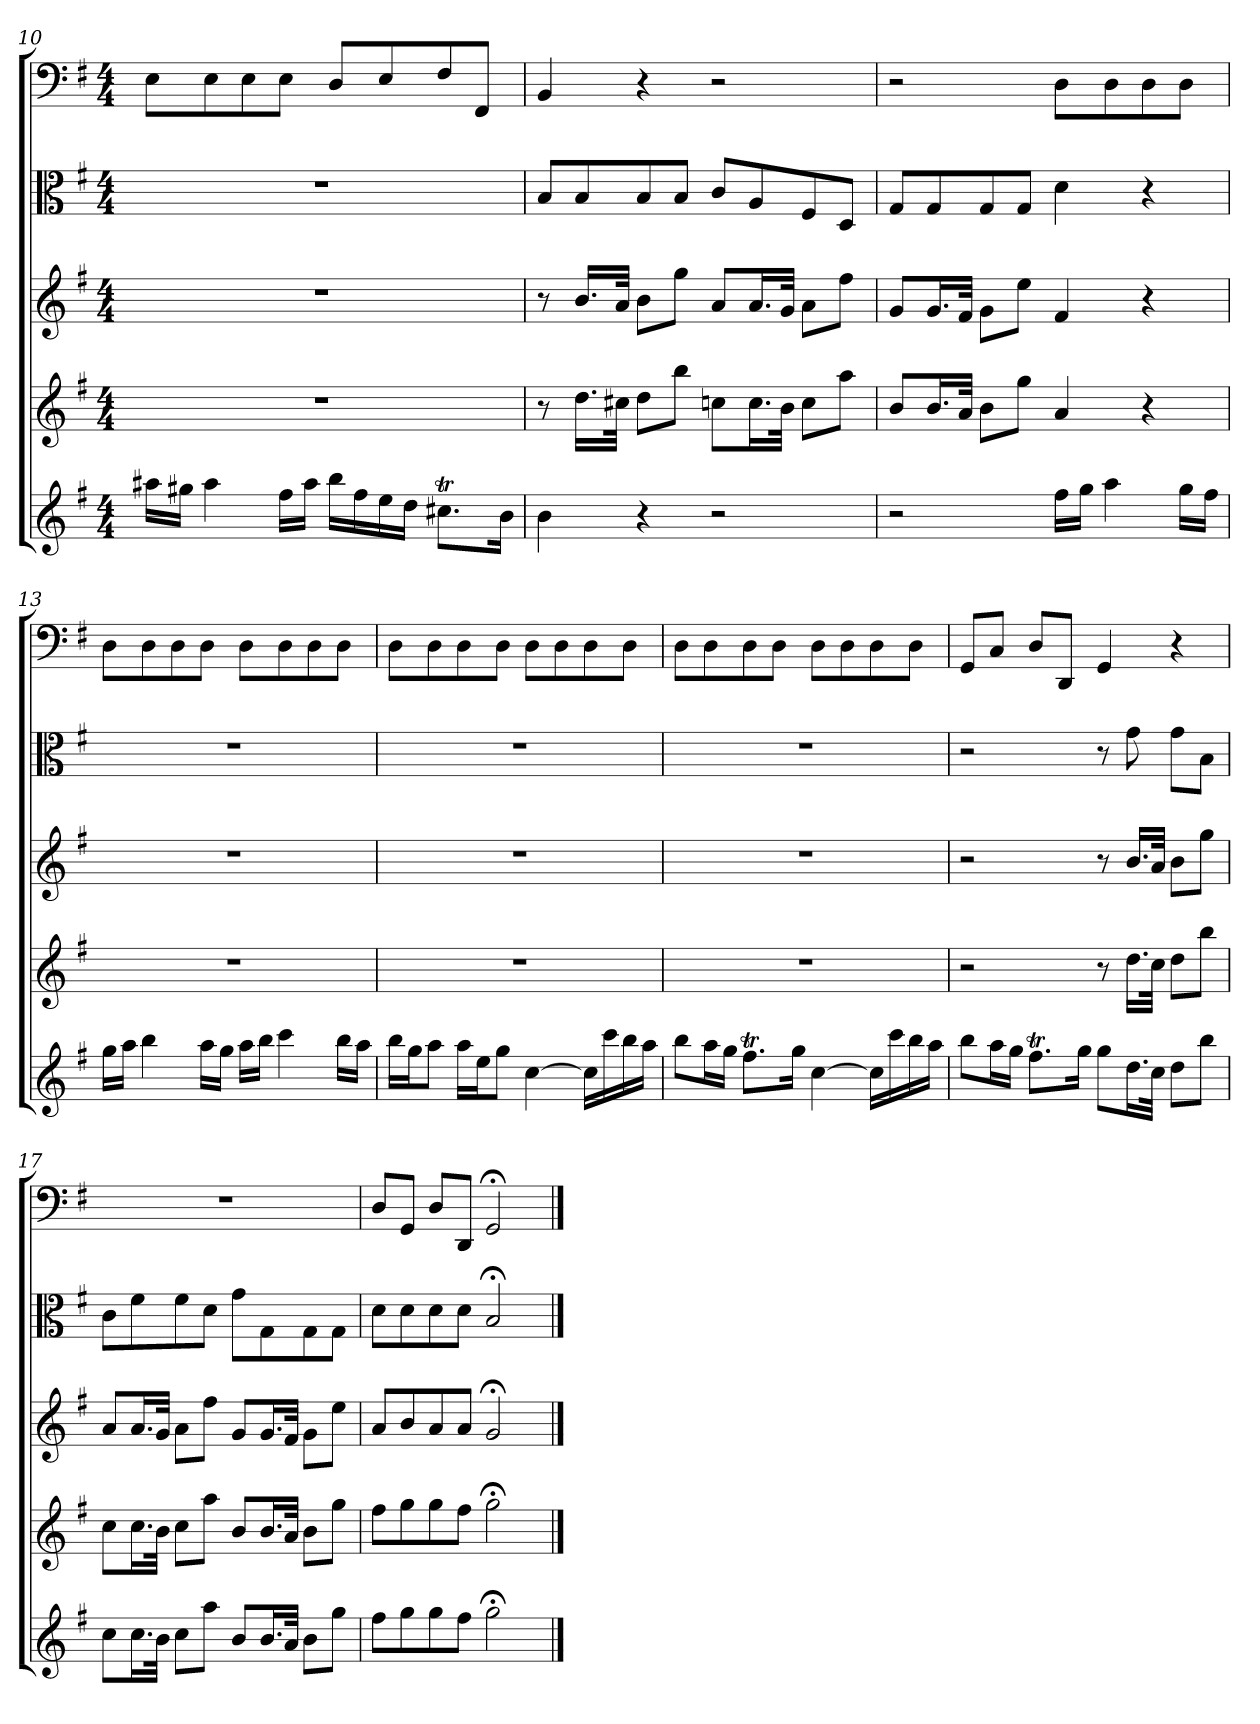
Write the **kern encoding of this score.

**kern	**kern	**kern	**kern	**kern
*part5	*part4	*part3	*part2	*part1
*staff5	*staff4	*staff3	*staff2	*staff1
*clefG2	*clefG2	*clefG2	*clefC3	*clefF4
*k[f#]	*k[f#]	*k[f#]	*k[f#]	*k[f#]
*G:	*G:	*G:	*G:	*G:
*M4/4	*M4/4	*M4/4	*M4/4	*M4/4
=10	=10	=10	=10	=10
16aa#X\LL	1r	1r	1r	8E\L
16gg#X\JJ	.	.	.	.
4aa#\	.	.	.	8E\
.	.	.	.	8E\
16ff#\LL	.	.	.	8E\J
16aa#\JJ	.	.	.	.
16bb\LL	.	.	.	8D/L
16ff#\	.	.	.	.
16ee\	.	.	.	8E/
16dd\JJ	.	.	.	.
8.cc#Xt\L	.	.	.	8F#/
.	.	.	.	8FF#/J
16b\Jk	.	.	.	.
=11	=11	=11	=11	=11
4b\	8r	8r	8B/L	4BB/
.	16.dd\LL	16.b/LL	8B/	.
.	32cc#X\JJk	32a/JJk	.	.
4r	8dd\L	8b\L	8B/	4r
.	8bb\J	8gg\J	8B/J	.
2r	8ccn\L	8a/L	8c/L	2r
.	16.cc\L	16.a/L	8A/	.
.	32b\JJk	32g/JJk	.	.
.	8cc\L	8a\L	8F#/	.
.	8aa\J	8ff#\J	8D/J	.
=12	=12	=12	=12	=12
2r	8b/L	8g/L	8G/L	2r
.	16.b/L	16.g/L	8G/	.
.	32a/JJk	32f#/JJk	.	.
.	8b\L	8g\L	8G/	.
.	8gg\J	8ee\J	8G/J	.
16ff#\LL	4a/	4f#/	4d\	8D\L
16gg\JJ	.	.	.	.
4aa\	.	.	.	8D\
.	4r	4r	4r	8D\
16gg\LL	.	.	.	8D\J
16ff#\JJ	.	.	.	.
=13	=13	=13	=13	=13
16gg\LL	1r	1r	1r	8D\L
16aa\JJ	.	.	.	.
4bb\	.	.	.	8D\
.	.	.	.	8D\
16aa\LL	.	.	.	8D\J
16gg\JJ	.	.	.	.
16aa\LL	.	.	.	8D\L
16bb\JJ	.	.	.	.
4ccc\	.	.	.	8D\
.	.	.	.	8D\
16bb\LL	.	.	.	8D\J
16aa\JJ	.	.	.	.
=14	=14	=14	=14	=14
16bb\LL	1r	1r	1r	8D\L
16gg\J	.	.	.	.
8aa\J	.	.	.	8D\
16aa\LL	.	.	.	8D\
16ee\J	.	.	.	.
8gg\J	.	.	.	8D\J
[4cc\	.	.	.	8D\L
.	.	.	.	8D\
16cc\LL]	.	.	.	8D\
16ccc\	.	.	.	.
16bb\	.	.	.	8D\J
16aa\JJ	.	.	.	.
=15	=15	=15	=15	=15
8bb\L	1r	1r	1r	8D\L
16aa\L	.	.	.	8D\
16gg\JJ	.	.	.	.
8.ff#t\L	.	.	.	8D\
.	.	.	.	8D\J
16gg\Jk	.	.	.	.
[4cc\	.	.	.	8D\L
.	.	.	.	8D\
16cc\LL]	.	.	.	8D\
16ccc\	.	.	.	.
16bb\	.	.	.	8D\J
16aa\JJ	.	.	.	.
=16	=16	=16	=16	=16
8bb\L	2r	2r	2r	8GG/L
16aa\L	.	.	.	8C/J
16gg\JJ	.	.	.	.
8.ff#t\L	.	.	.	8D/L
.	.	.	.	8DD/J
16gg\Jk	.	.	.	.
8gg\L	8r	8r	8r	4GG/
16.dd\L	16.dd\LL	16.b/LL	8g\	.
32cc\JJk	32cc\JJk	32a/JJk	.	.
8dd\L	8dd\L	8b\L	8g\L	4r
8bb\J	8bb\J	8gg\J	8B\J	.
=17	=17	=17	=17	=17
8cc\L	8cc\L	8a/L	8c\L	1r
16.cc\L	16.cc\L	16.a/L	8f#\	.
32b\JJk	32b\JJk	32g/JJk	.	.
8cc\L	8cc\L	8a\L	8f#\	.
8aa\J	8aa\J	8ff#\J	8d\J	.
8b/L	8b/L	8g/L	8g\L	.
16.b/L	16.b/L	16.g/L	8G\	.
32a/JJk	32a/JJk	32f#/JJk	.	.
8b\L	8b\L	8g\L	8G\	.
8gg\J	8gg\J	8ee\J	8G\J	.
=18	=18	=18	=18	=18
8ff#\L	8ff#\L	8a/L	8d\L	8D/L
8gg\	8gg\	8b/	8d\	8GG/J
8gg\	8gg\	8a/	8d\	8D/L
8ff#\J	8ff#\J	8a/J	8d\J	8DD/J
2gg;<\	2gg;<\	2g;</	2B;</	2GG;</
==	==	==	==	==
*-	*-	*-	*-	*-
